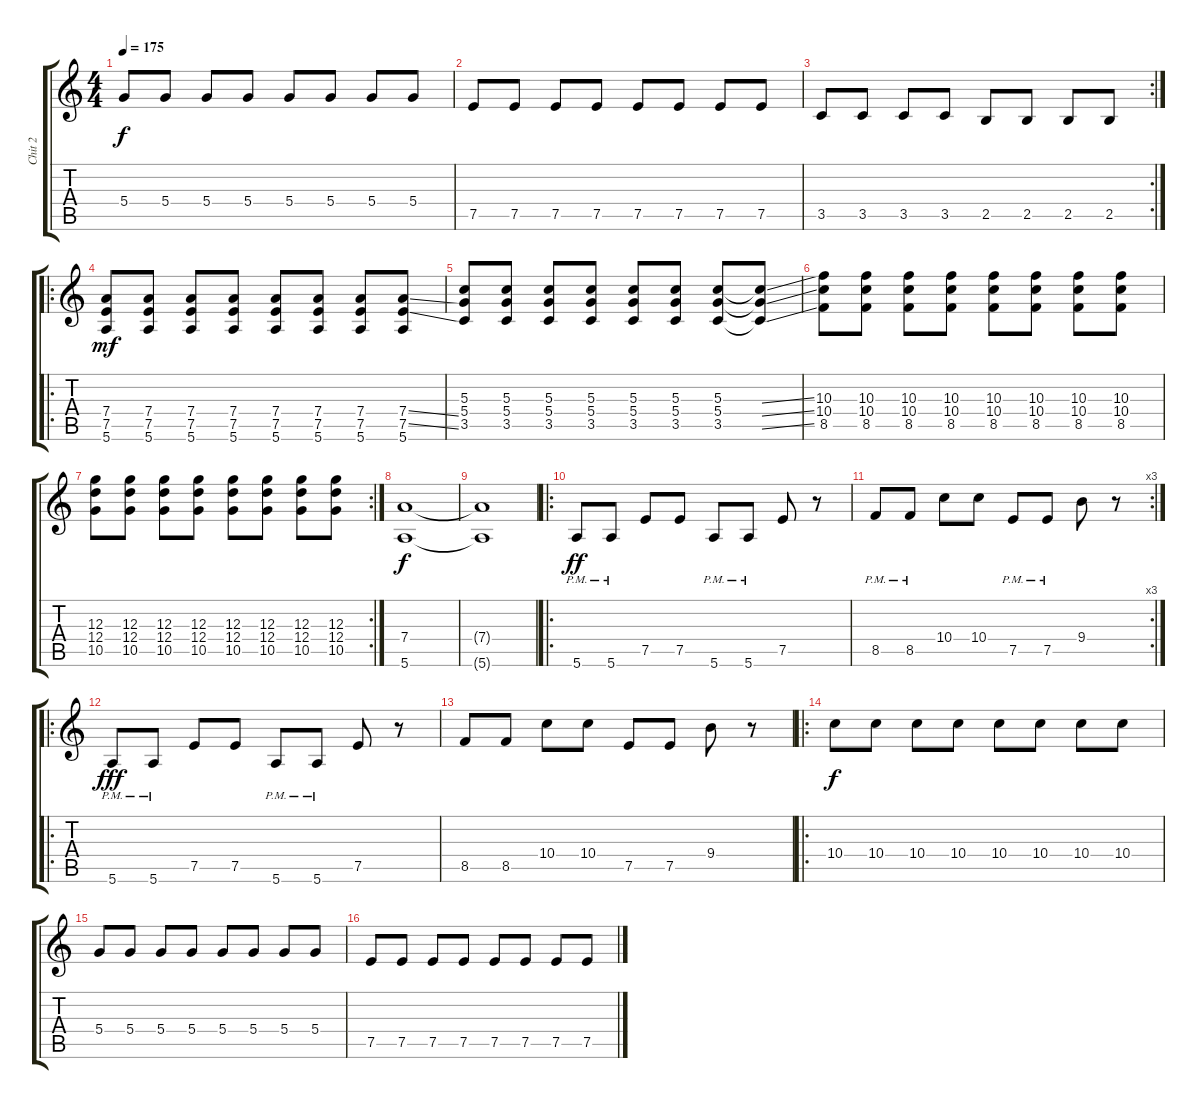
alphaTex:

\track ("Chit 2" "Chit 2") {instrument distortionguitar}
\staff {score tabs}
\tuning (E4 B3 G3 D3 A2 E2) {hide}
\ts (4 4)
\tempo 175
\clef g2
\ks c
5.4.8{dy f} 5.4.8 5.4.8 5.4.8 5.4.8 5.4.8 5.4.8 5.4.8 |
7.5.8 7.5.8 7.5.8 7.5.8 7.5.8 7.5.8 7.5.8 7.5.8 |
\rc 2
3.5.8 3.5.8 3.5.8 3.5.8 2.5.8 2.5.8 2.5.8 2.5.8 |
\ro
(7.4 7.5 5.6).8{dy mf} (7.4 7.5 5.6).8 (7.4 7.5 5.6).8 (7.4 7.5 5.6).8 (7.4 7.5 5.6).8 (7.4 7.5 5.6).8 (7.4 7.5 5.6).8 (7.4{ss} 7.5{ss} 5.6).8 |
(5.3 5.4 3.5).8 (5.3 5.4 3.5).8 (5.3 5.4 3.5).8 (5.3 5.4 3.5).8 (5.3 5.4 3.5).8 (5.3 5.4 3.5).8 (5.3 5.4 3.5).8 (5.3{ss t} 5.4{ss t} 3.5{ss t}).8 |
(10.3 10.4 8.5).8 (10.3 10.4 8.5).8 (10.3 10.4 8.5).8 (10.3 10.4 8.5).8 (10.3 10.4 8.5).8 (10.3 10.4 8.5).8 (10.3 10.4 8.5).8 (10.3 10.4 8.5).8 |
\rc 2
(12.3 12.4 10.5).8 (12.3 12.4 10.5).8 (12.3 12.4 10.5).8 (12.3 12.4 10.5).8 (12.3 12.4 10.5).8 (12.3 12.4 10.5).8 (12.3 12.4 10.5).8 (12.3 12.4 10.5).8 |
(7.4 5.6).1{dy f} |
(7.4{t} 5.6{t}).1 |
\ro
5.6{pm}.8{dy ff} 5.6{pm}.8 7.5.8 7.5.8 5.6{pm}.8 5.6{pm}.8 7.5.8 r.8 |
\rc 3
8.5{pm}.8 8.5{pm}.8 10.4.8 10.4.8 7.5{pm}.8 7.5{pm}.8 9.4.8 r.8 |
\ro
5.6{pm}.8{dy fff} 5.6{pm}.8 7.5.8 7.5.8 5.6{pm}.8 5.6{pm}.8 7.5.8 r.8 |
8.5.8 8.5.8 10.4.8 10.4.8 7.5.8 7.5.8 9.4.8 r.8 |
\ro
10.4.8{dy f} 10.4.8 10.4.8 10.4.8 10.4.8 10.4.8 10.4.8 10.4.8 |
5.4.8 5.4.8 5.4.8 5.4.8 5.4.8 5.4.8 5.4.8 5.4.8 |
7.5.8 7.5.8 7.5.8 7.5.8 7.5.8 7.5.8 7.5.8 7.5.8
